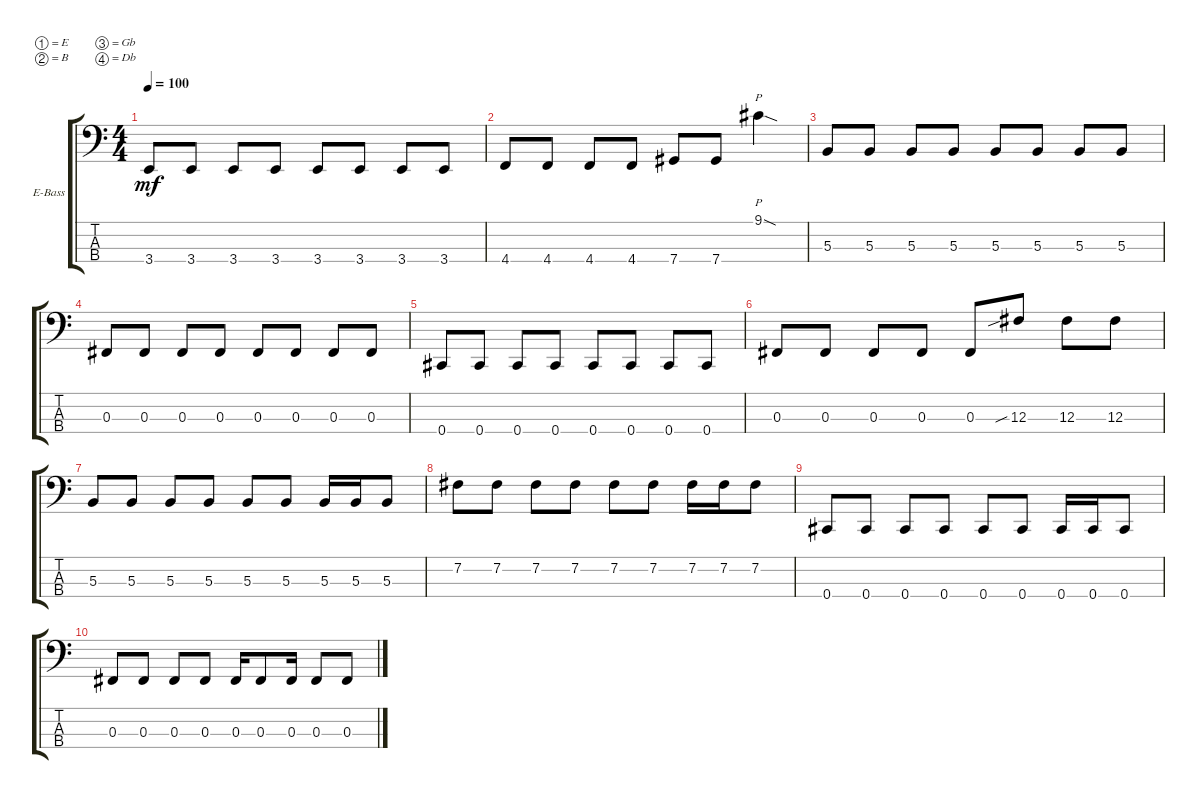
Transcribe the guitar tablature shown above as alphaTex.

\bracketExtendMode groupsimilarinstruments
\firstSystemTrackNameOrientation horizontal
\otherSystemsTrackNameOrientation horizontal
\track ("Bass" "E-Bass") {instrument electricbassfinger}
\staff {score tabs}
\tuning (E2 B1 Gb1 Db1)
\ts (4 4)
\tempo 100
\clef f4
\ks c
3.4.8{dy mf} 3.4.8 3.4.8 3.4.8 3.4.8 3.4.8 3.4.8 3.4.8 |
4.4.8 4.4.8 4.4.8 4.4.8 7.4.8 7.4.8 9.1{sod}.4{p} |
5.3.8 5.3.8 5.3.8 5.3.8 5.3.8 5.3.8 5.3.8 5.3.8 |
0.3.8 0.3.8 0.3.8 0.3.8 0.3.8 0.3.8 0.3.8 0.3.8 |
0.4.8 0.4.8 0.4.8 0.4.8 0.4.8 0.4.8 0.4.8 0.4.8 |
0.3.8 0.3.8 0.3.8 0.3.8 0.3.8 12.3{sib}.8 12.3.8 12.3.8 |
5.3.8 5.3.8 5.3.8 5.3.8 5.3.8 5.3.8 5.3.16 5.3.16 5.3.8 |
7.2.8 7.2.8 7.2.8 7.2.8 7.2.8 7.2.8 7.2.16 7.2.16 7.2.8 |
0.4.8 0.4.8 0.4.8 0.4.8 0.4.8 0.4.8 0.4.16 0.4.16 0.4.8 |
0.3.8 0.3.8 0.3.8 0.3.8 0.3.16 0.3.8 0.3.16 0.3.8 0.3.8
